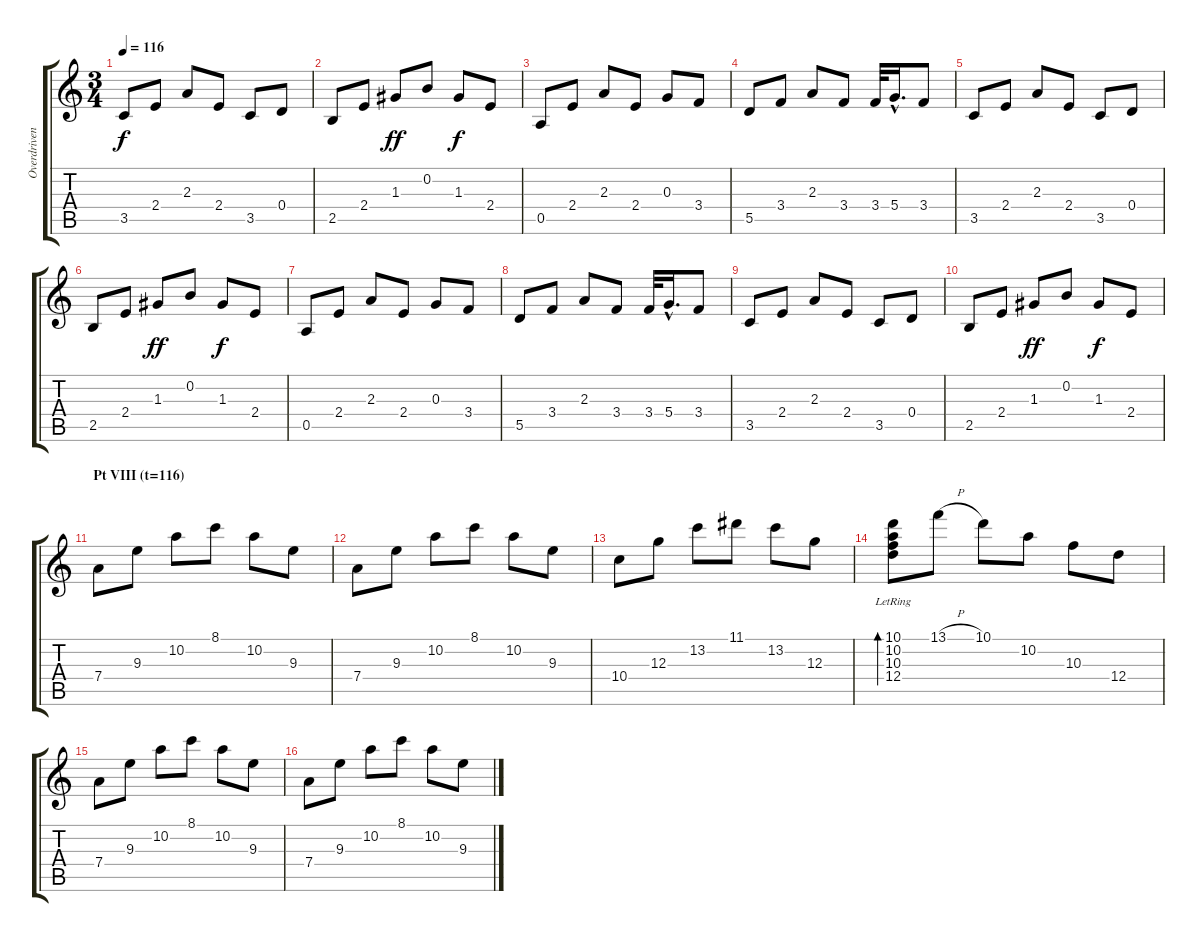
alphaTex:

\track ("Overdriven Guitar II" "Overdriven") {instrument overdrivenguitar}
\staff {score tabs}
\tuning (E4 B3 G3 D3 A2 E2) {hide}
\ts (3 4)
\tempo 116
\clef g2
\ks c
3.5.8{dy f} 2.4.8 2.3.8 2.4.8 3.5.8 0.4.8 |
2.5.8 2.4.8 1.3.8{dy ff} 0.2.8 1.3.8{dy f} 2.4.8 |
0.5.8{instrument acousticguitarsteel} 2.4.8 2.3.8 2.4.8 0.3.8 3.4.8 |
5.5.8 3.4.8 2.3.8 3.4.8 3.4.32 5.4{hac}.16{d} 3.4.8 |
3.5.8 2.4.8 2.3.8 2.4.8 3.5.8 0.4.8 |
2.5.8 2.4.8 1.3.8{dy ff} 0.2.8 1.3.8{dy f} 2.4.8 |
0.5.8 2.4.8{instrument acousticguitarsteel} 2.3.8 2.4.8 0.3.8 3.4.8 |
5.5.8 3.4.8 2.3.8 3.4.8 3.4.32 5.4{hac}.16{d} 3.4.8 |
3.5.8 2.4.8 2.3.8 2.4.8 3.5.8 0.4.8 |
2.5.8 2.4.8 1.3.8{dy ff} 0.2.8 1.3.8{dy f} 2.4.8 |
\section ("" "Pt VIII (t=116)")
7.4.8{balance 8 instrument acousticguitarsteel} 9.3.8 10.2.8 8.1.8 10.2.8 9.3.8 |
7.4.8 9.3.8 10.2.8 8.1.8 10.2.8 9.3.8 |
10.4.8 12.3.8 13.2.8 11.1.8 13.2.8 12.3.8 |
(10.1 10.2 10.3{lr} 12.4{lr}).8{bd 240 instrument acousticguitarsteel} 13.1{h}.8 10.1.8 10.2.8 10.3.8 12.4.8 |
7.4.8{balance 8 instrument acousticguitarsteel} 9.3.8 10.2.8 8.1.8 10.2.8 9.3.8 |
7.4.8 9.3.8 10.2.8 8.1.8 10.2.8 9.3.8
